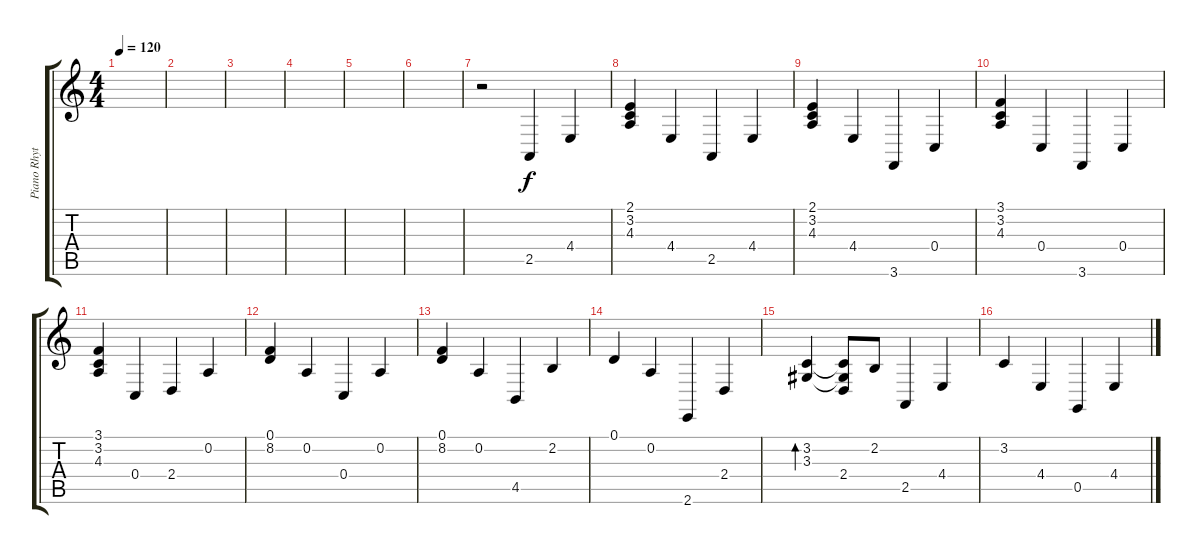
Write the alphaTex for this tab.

\track ("Piano Rhythm" "Piano Rhyt") {instrument acousticgrandpiano}
\staff {score tabs}
\tuning (D4 A3 F3 C3 G2 D2) {hide}
\ts (4 4)
\tempo 120
\clef g2
\ks c
|
|
|
|
|
|
r.2 2.5.4 4.4.4 |
(2.1 3.2 4.3).4 4.4.4 2.5.4 4.4.4 |
(2.1 3.2 4.3).4 4.4.4 3.6.4 0.4.4 |
(3.1 3.2 4.3).4 0.4.4 3.6.4 0.4.4 |
(3.1 3.2 4.3).4 0.4.4 2.4.4 0.2.4 |
(0.1 8.2).4 0.2.4 0.4.4 0.2.4 |
(0.1 8.2).4 0.2.4 4.5.4 2.2.4 |
0.1.4 0.2.4 2.6.4 2.4.4 |
(3.2 3.3).4{bd 240} (3.2{t} 3.3{t} 2.4).8 2.2.8 2.5.4 4.4.4 |
3.2.4 4.4.4 0.5.4 4.4.4
